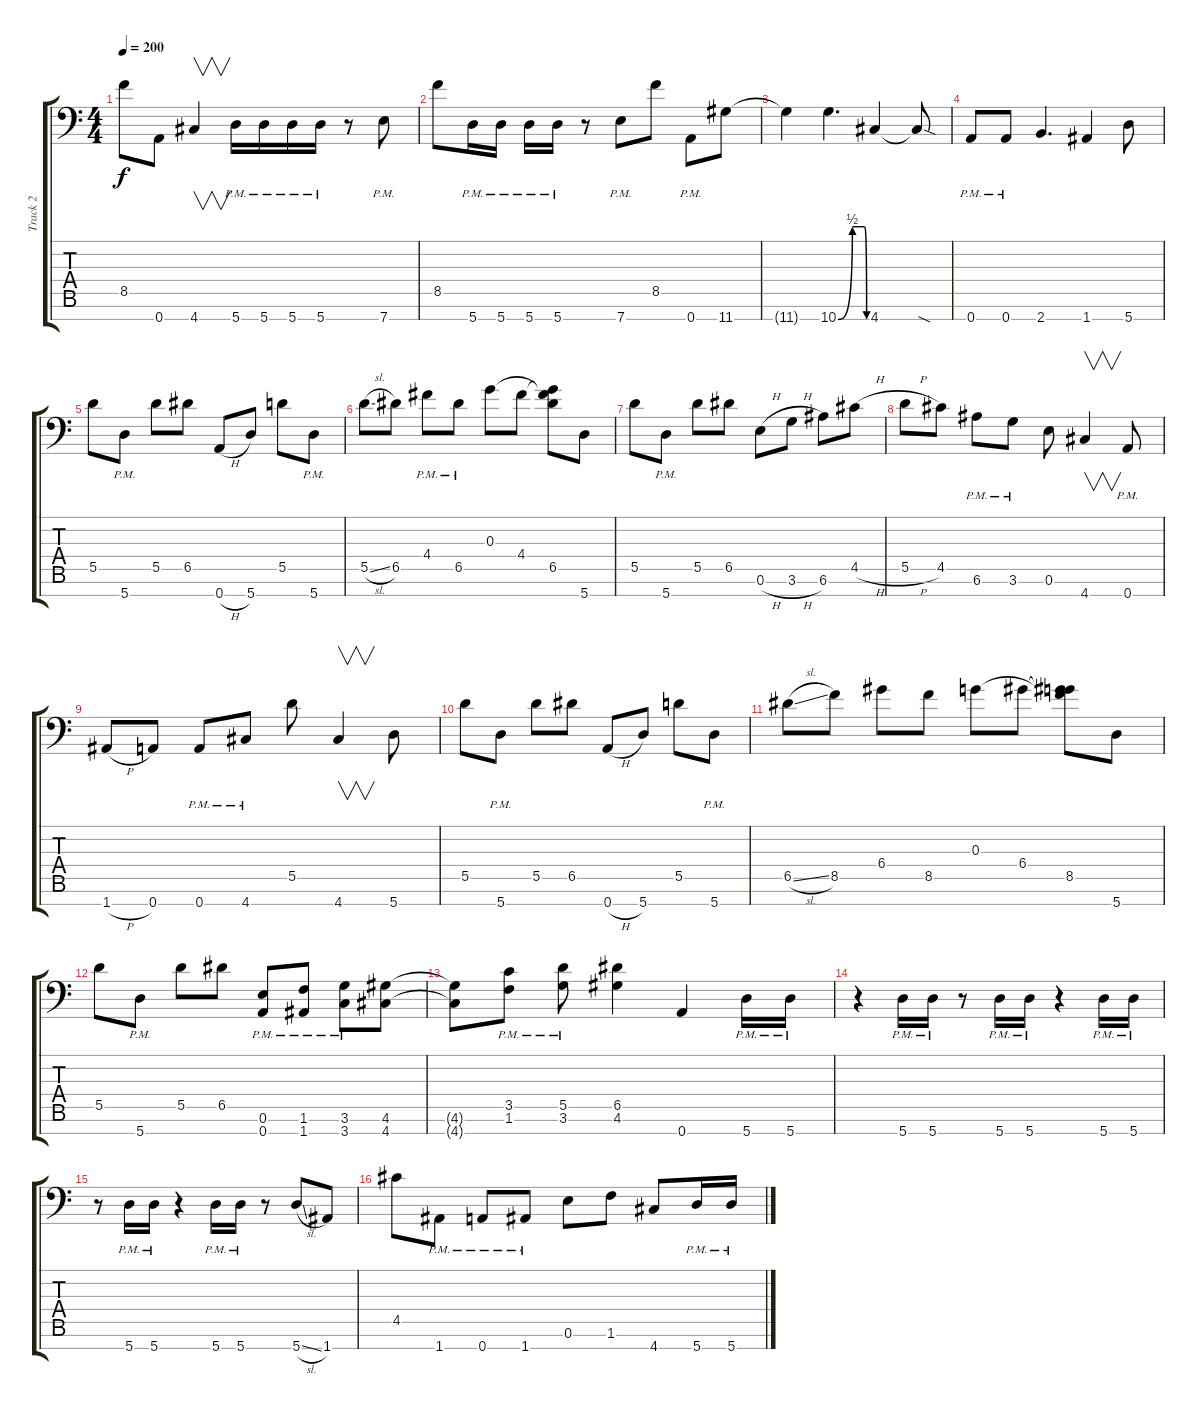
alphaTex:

\track ("Track 2" "Track 2") {instrument distortionguitar}
\staff {score tabs}
\tuning (E4 B3 G3 D3 A2 E2 A1) {hide}
\ts (4 4)
\tempo 200
\clef f4
\ks c
8.5.8{dy f} 0.7.8 4.7.4{v} 5.7{pm}.16 5.7{pm}.16 5.7{pm}.16 5.7{pm}.16 r.8 7.7{pm}.8 |
8.5.8 5.7{pm}.16 5.7{pm}.16 5.7{pm}.16 5.7{pm}.16 r.8 7.7{pm}.8 8.5.8 0.7{pm}.8 11.7.8 |
11.7{t}.4 10.7{be (custom 0 0 30 2 45 2 55 2 60 0)}.4{d} 4.7.4 4.7{sod t}.8 |
0.7{pm}.8 0.7{pm}.8 2.7.4{d} 1.7.4 5.7.8 |
5.5.8 5.7{pm}.8 5.5.8 6.5.8 0.7{h}.8 5.7.8 5.5.8 5.7{pm}.8 |
5.5{sl}.8 6.5.8 4.4{pm}.8 6.5{pm}.8 0.3.8 4.4.8 (0.3{t} 4.4{t} 6.5).8 5.7.8 |
5.5.8 5.7{pm}.8 5.5.8 6.5.8 0.6{h}.8 3.6{h}.8 6.6.8 4.5{h}.8 |
5.5{h}.8 4.5.8 6.6{pm}.8 3.6{pm}.8 0.6.8 4.7.4{v} 0.7{pm}.8 |
1.7{h}.8 0.7.8 0.7{pm}.8 4.7{pm}.8 5.5.8 4.7.4{v} 5.7.8 |
5.5.8 5.7{pm}.8 5.5.8 6.5.8 0.7{h}.8 5.7.8 5.5.8 5.7{pm}.8 |
6.5{sl}.8 8.5.8 6.4.8 8.5.8 0.3.8 6.4.8 (0.3{t} 6.4{t} 8.5).8 5.7.8 |
5.5.8 5.7{pm}.8 5.5.8 6.5.8 (0.6{pm} 0.7{pm}).8 (1.6{pm} 1.7{pm}).8 (3.6{pm} 3.7{pm}).8 (4.6 4.7).8 |
(4.6{t} 4.7{t}).8 (3.5{pm} 1.6{pm}).8 (5.5{pm} 3.6{pm}).8 (6.5 4.6).4 0.7.4 5.7{pm}.16 5.7{pm}.16 |
r.4 5.7{pm}.16 5.7{pm}.16 r.8 5.7{pm}.16 5.7{pm}.16 r.4 5.7{pm}.16 5.7{pm}.16 |
r.8 5.7{pm}.16 5.7{pm}.16 r.4 5.7{pm}.16 5.7{pm}.16 r.8 5.7{sl}.8 1.7.8 |
4.5.8 1.7{pm}.8 0.7{pm}.8 1.7{pm}.8 0.6.8 1.6.8 4.7.8 5.7{pm}.16 5.7{pm}.16
